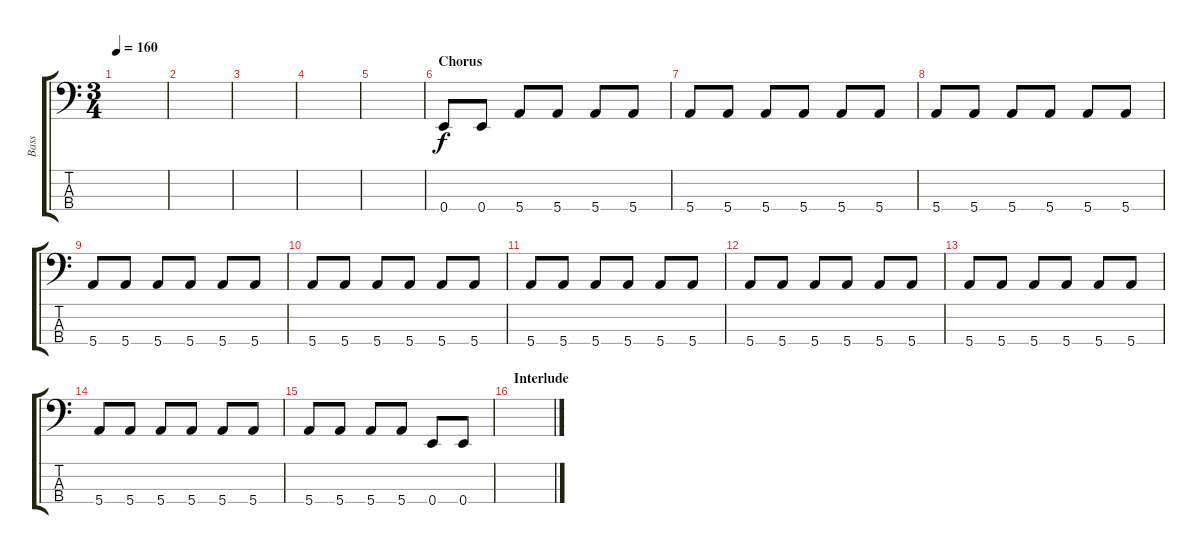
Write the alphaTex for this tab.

\track ("Bass" "Bass") {instrument electricbassfinger}
\staff {score tabs}
\tuning (G2 D2 A1 E1) {hide}
\ts (3 4)
\tempo 160
\clef f4
\ks c
|
|
|
|
|
\section ("" "Chorus")
0.4.8 0.4.8 5.4.8 5.4.8 5.4.8 5.4.8 |
5.4.8 5.4.8 5.4.8 5.4.8 5.4.8 5.4.8 |
5.4.8 5.4.8 5.4.8 5.4.8 5.4.8 5.4.8 |
5.4.8 5.4.8 5.4.8 5.4.8 5.4.8 5.4.8 |
5.4.8 5.4.8 5.4.8 5.4.8 5.4.8 5.4.8 |
5.4.8 5.4.8 5.4.8 5.4.8 5.4.8 5.4.8 |
5.4.8 5.4.8 5.4.8 5.4.8 5.4.8 5.4.8 |
5.4.8 5.4.8 5.4.8 5.4.8 5.4.8 5.4.8 |
5.4.8 5.4.8 5.4.8 5.4.8 5.4.8 5.4.8 |
5.4.8 5.4.8 5.4.8 5.4.8 0.4.8 0.4.8 |
\section ("" "Interlude")
